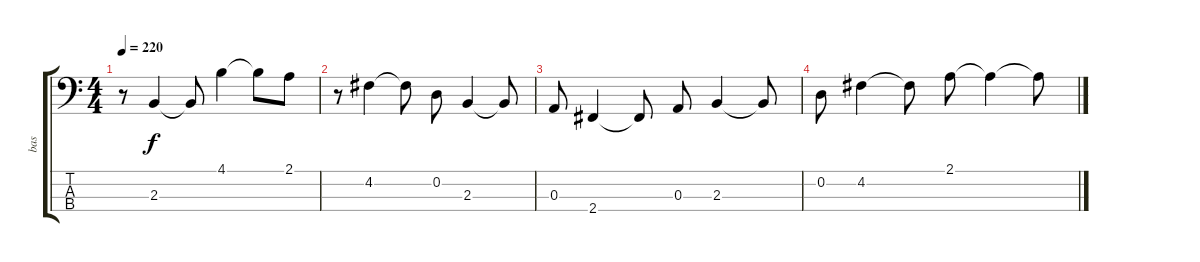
\track ("bas" "bas") {instrument electricbassfinger}
\staff {score tabs}
\tuning (G2 D2 A1 E1) {hide}
\ts (4 4)
\tempo 220
\clef f4
\ks c
r.8{dy f} 2.3.4 2.3{t}.8 4.1.4 4.1{t}.8 2.1.8 |
r.8 4.2.4 4.2{t}.8 0.2.8 2.3.4 2.3{t}.8 |
0.3.8 2.4.4 2.4{t}.8 0.3.8 2.3.4 2.3{t}.8 |
0.2.8 4.2.4 4.2{t}.8 2.1.8 2.1{t}.4 2.1{t}.8
